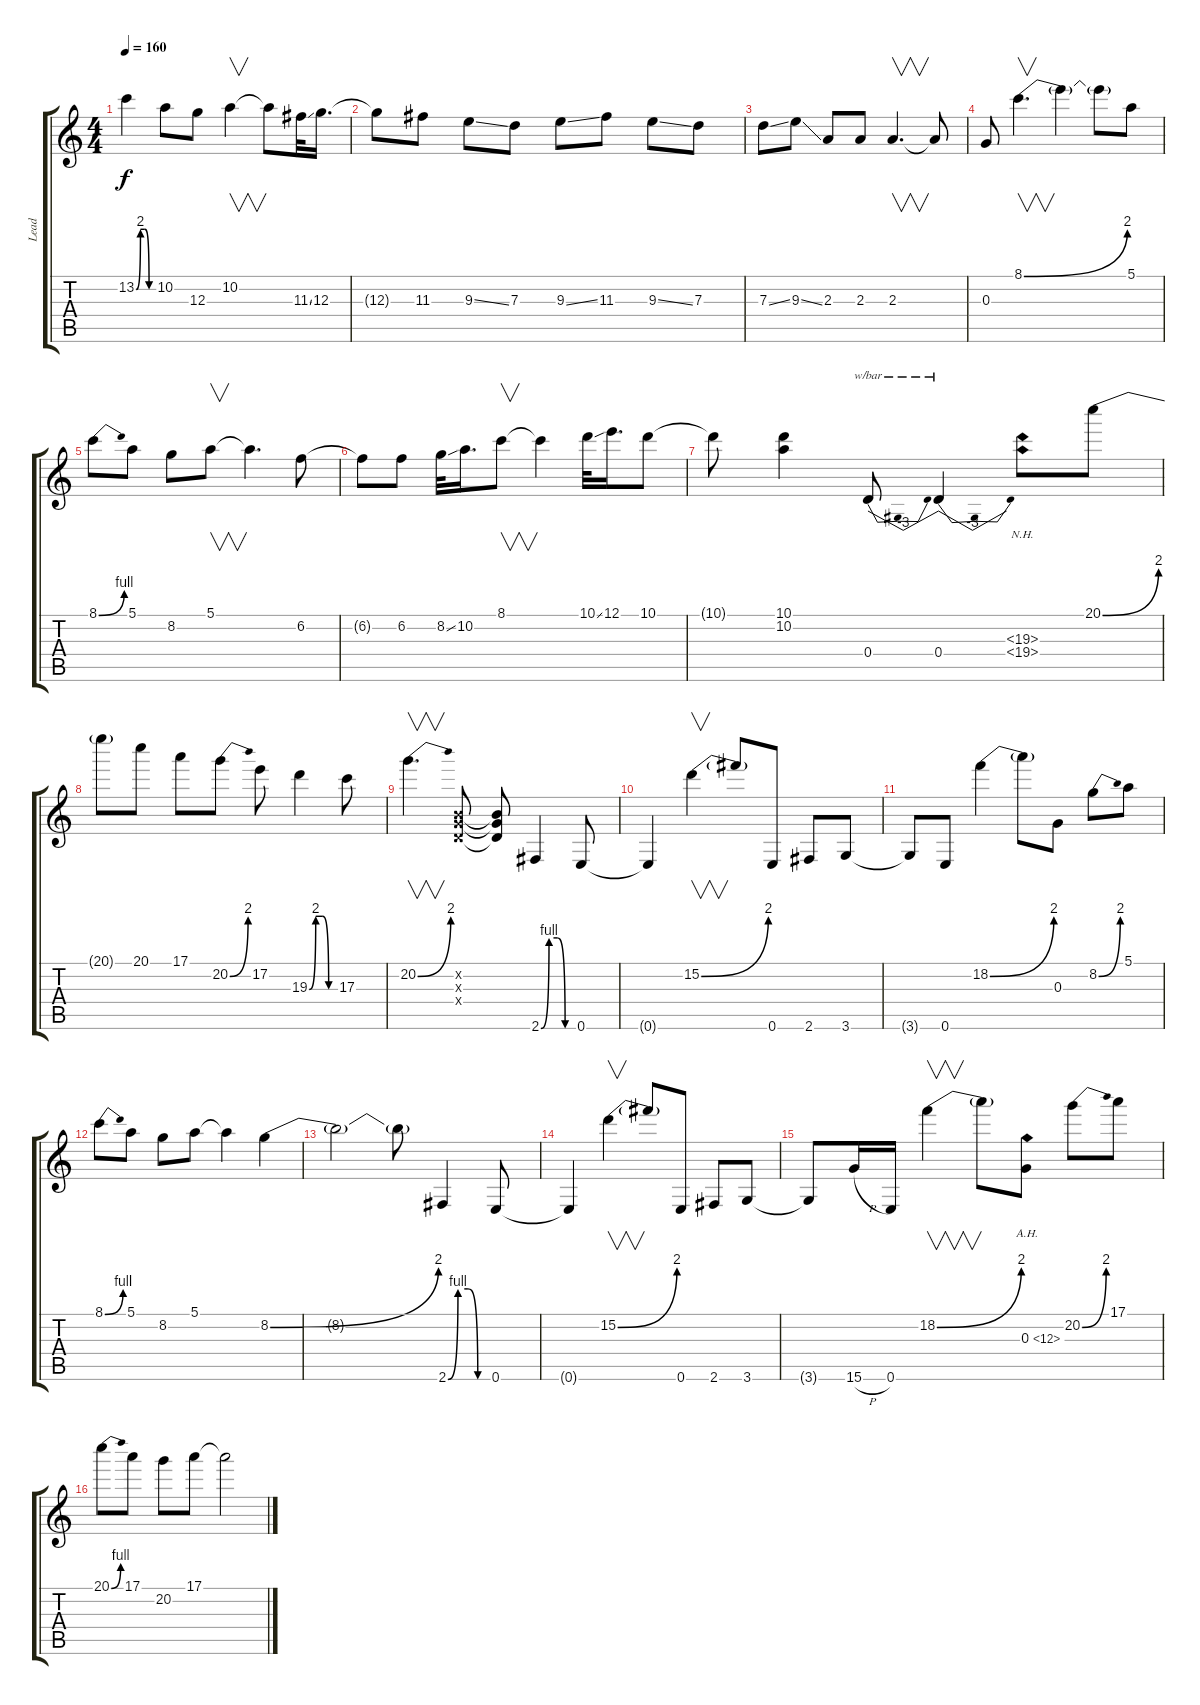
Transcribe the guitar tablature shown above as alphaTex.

\track ("Lead" "Lead") {instrument distortionguitar}
\staff {score tabs}
\tuning (E4 B3 G3 D3 A2 E2) {hide}
\ts (4 4)
\tempo 160
\clef g2
\ks c
13.2{be (custom 0 0 15 8 30 8 45 0 60 0)}.4{dy f} 10.2.8 12.3.8 10.2.4{v} 10.2{t}.8 11.3{ss}.32 12.3.16{d} |
12.3{t}.8 11.3.8 9.3{ss}.8 7.3.8 9.3{ss}.8 11.3.8 9.3{ss}.8 7.3.8 |
7.3{ss}.8 9.3{ss}.8 2.3.8 2.3.8 2.3.4{v d} 2.3{t}.8 |
0.3.8 8.1{be (bend 0 0 60 8)}.4{v d} 8.1{t}.4 8.1{t}.8 5.1.8 |
8.1{be (bend 0 0 60 4)}.8 5.1.8 8.2.8 5.1.8{v} 5.1{t}.4{d} 6.2.8 |
6.2{t}.8 6.2.8 8.2{ss}.32 10.2.16{d} 8.1.8{v} 8.1{t}.4 10.1{ss}.32 12.1.16{d} 10.1.8 |
10.1{t}.8 (10.1 10.2).4 0.4.8{tbe (dip default 0 0 30 -12 60 0)} 0.4.4{tbe (dip default 0 0 30 -12 60 0)} (19.3{nh} 19.4{nh}).8 20.1{be (bend 0 0 60 8)}.8 |
20.1{t}.8 20.1.8 17.1.8 20.2{be (bend 0 0 60 8)}.8 17.2.8 19.3{be (custom 0 0 15 8 30 8 45 0 60 0)}.4 17.3.8 |
20.2{be (bend 0 0 60 8)}.4{v d} (0.2{x} 0.3{x} 0.4{x}).8 (0.2{t} 0.3{t} 0.4{t}).8 2.6{be (custom 0 0 15 4 30 4 45 0 60 0)}.4 0.6.8 |
0.6{t}.4 15.2{be (bend 0 0 60 8)}.4{v} 15.2{t}.8 0.6.8 2.6.8 3.6.8 |
3.6{t}.8 0.6.8 18.2{be (bend 0 0 60 8)}.4 18.2{t}.8 0.3.8 8.2{be (bend 0 0 60 8)}.8 5.1.8 |
8.1{be (bend 0 0 60 4)}.8 5.1.8 8.2.8 5.1.8 5.1{t}.4 8.2{be (bend 0 0 60 8)}.4 |
8.2{t}.2 8.2{t}.8 2.6{be (custom 0 0 15 4 30 4 45 0 60 0)}.4 0.6.8 |
0.6{t}.4 15.2{be (bend 0 0 60 8)}.4{v} 15.2{t}.8 0.6.8 2.6.8 3.6.8 |
3.6{t}.8 15.6{h}.16 0.6.16 18.2{be (bend 0 0 60 8)}.4{v} 18.2{t}.8 0.3{ah 12}.8 20.2{be (bend 0 0 60 8)}.8 17.1.8 |
20.1{be (bend 0 0 60 4)}.8 17.1.8 20.2.8 17.1.8 17.1{t}.2
